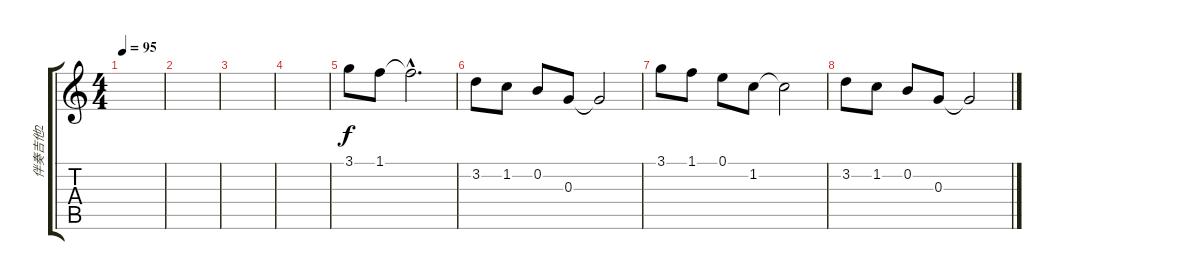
\track ("伴奏吉他2" "伴奏吉他2") {instrument acousticguitarsteel}
\staff {score tabs}
\tuning (E4 B3 G3 D3 A2 E2) {hide}
\ts (4 4)
\tempo 95
\clef g2
\ks c
|
|
|
|
3.1.8 1.1.8 1.1{hac t}.2{d} |
3.2.8 1.2.8 0.2.8 0.3.8 0.3{t}.2 |
3.1.8 1.1.8 0.1.8 1.2.8 1.2{t}.2 |
3.2.8 1.2.8 0.2.8 0.3.8 0.3{t}.2
